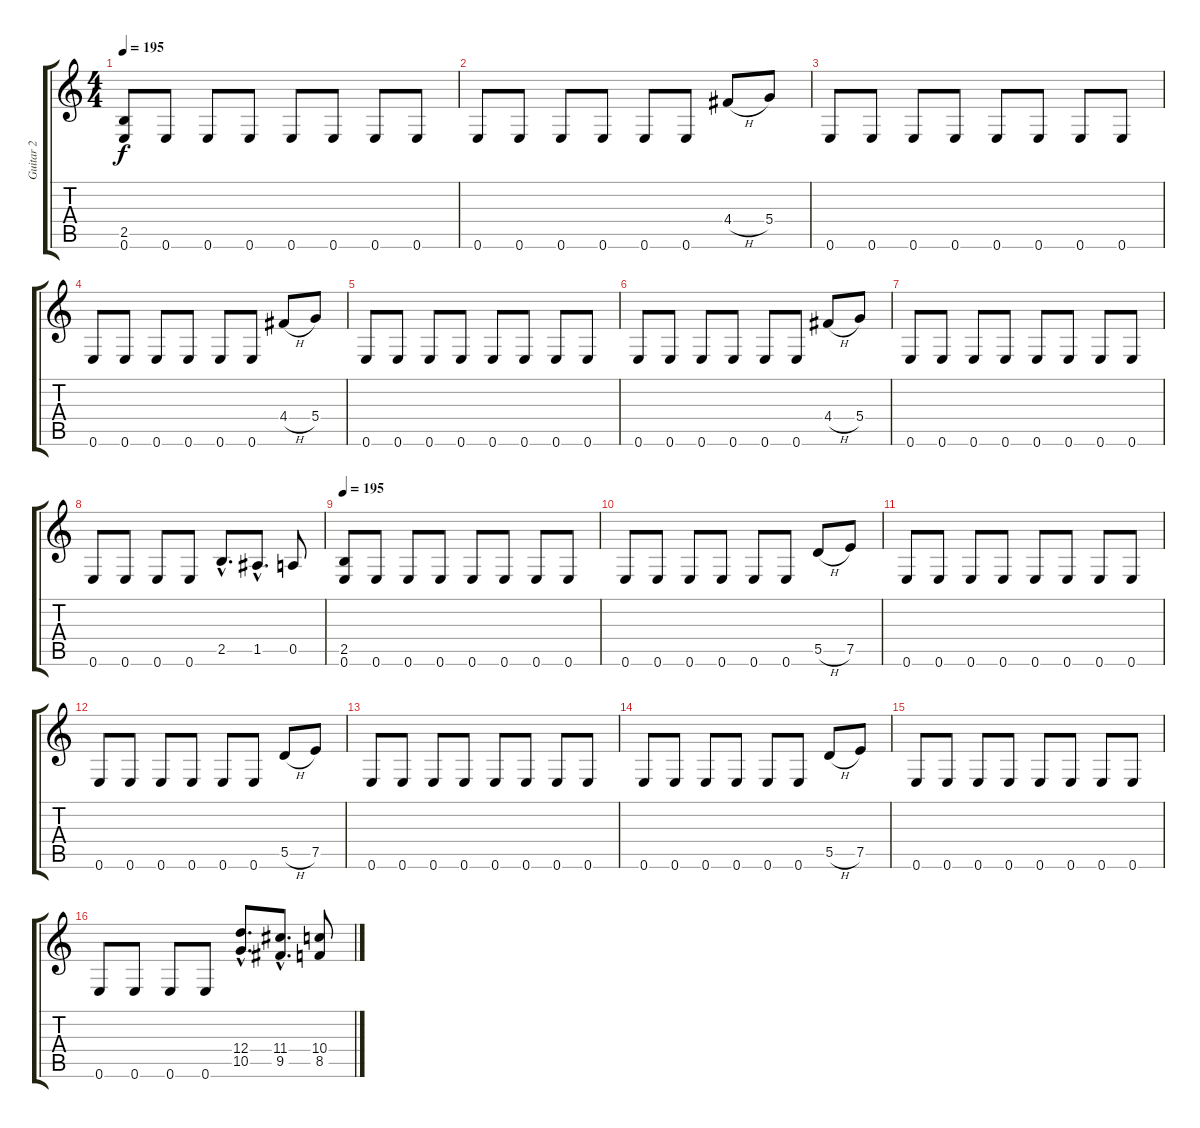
\track ("Guitar 2" "Guitar 2") {instrument distortionguitar}
\staff {score tabs}
\tuning (E4 B3 G3 D3 A2 E2) {hide}
\ts (4 4)
\tempo 195
\clef g2
\ks c
(2.5 0.6).8{dy f} 0.6.8 0.6.8 0.6.8 0.6.8 0.6.8 0.6.8 0.6.8 |
0.6.8 0.6.8 0.6.8 0.6.8 0.6.8 0.6.8 4.4{h}.8 5.4.8 |
0.6.8 0.6.8 0.6.8 0.6.8 0.6.8 0.6.8 0.6.8 0.6.8 |
0.6.8 0.6.8 0.6.8 0.6.8 0.6.8 0.6.8 4.4{h}.8 5.4.8 |
0.6.8 0.6.8 0.6.8 0.6.8 0.6.8 0.6.8 0.6.8 0.6.8 |
0.6.8 0.6.8 0.6.8 0.6.8 0.6.8 0.6.8 4.4{h}.8 5.4.8 |
0.6.8 0.6.8 0.6.8 0.6.8 0.6.8 0.6.8 0.6.8 0.6.8 |
0.6.8 0.6.8 0.6.8 0.6.8 2.5{hac}.8{d} 1.5{hac}.8{d} 0.5.8 |
\tempo 195
(2.5 0.6).8 0.6.8 0.6.8 0.6.8 0.6.8 0.6.8 0.6.8 0.6.8 |
0.6.8 0.6.8 0.6.8 0.6.8 0.6.8 0.6.8 5.5{h}.8 7.5.8 |
0.6.8 0.6.8 0.6.8 0.6.8 0.6.8 0.6.8 0.6.8 0.6.8 |
0.6.8 0.6.8 0.6.8 0.6.8 0.6.8 0.6.8 5.5{h}.8 7.5.8 |
0.6.8 0.6.8 0.6.8 0.6.8 0.6.8 0.6.8 0.6.8 0.6.8 |
0.6.8 0.6.8 0.6.8 0.6.8 0.6.8 0.6.8 5.5{h}.8 7.5.8 |
0.6.8 0.6.8 0.6.8 0.6.8 0.6.8 0.6.8 0.6.8 0.6.8 |
0.6.8 0.6.8 0.6.8 0.6.8 (12.4{hac} 10.5{hac}).8{d} (11.4{hac} 9.5{hac}).8{d} (10.4 8.5).8
